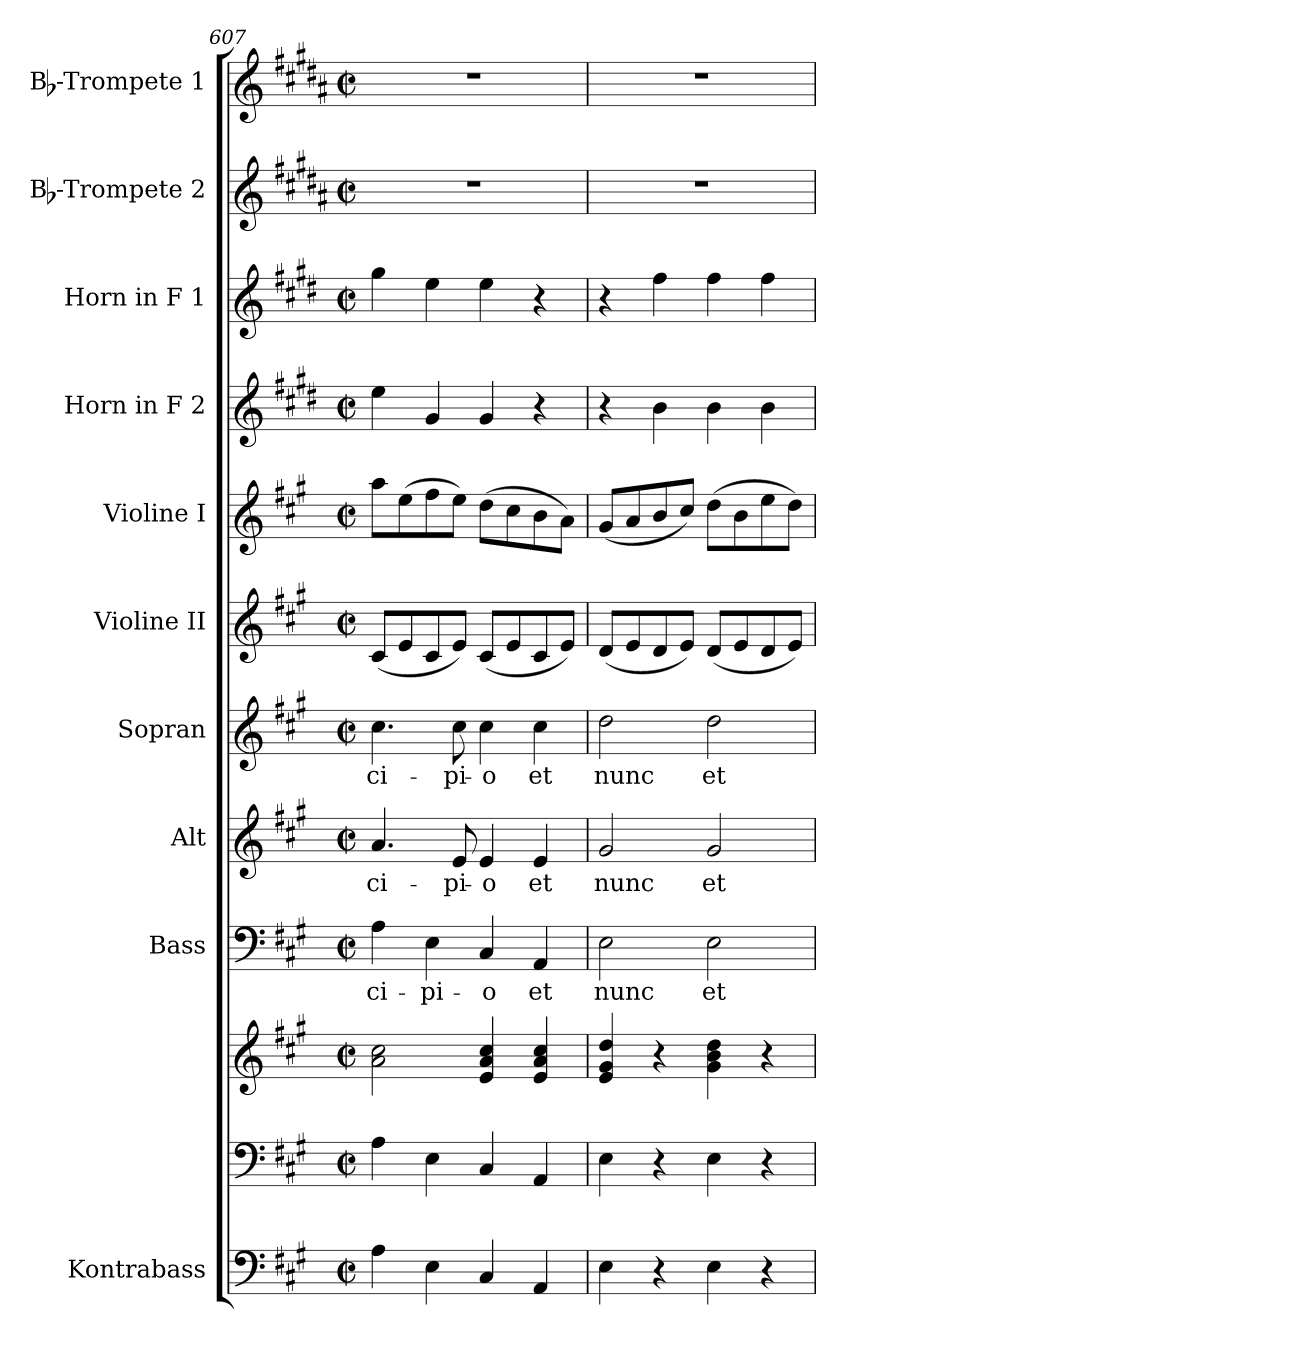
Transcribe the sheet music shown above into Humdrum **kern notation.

**kern	**kern	**kern	**kern	**text	**kern	**text	**kern	**text	**kern	**kern	**kern	**kern	**kern	**kern
*part11	*part10	*part10	*part9	*part9	*part8	*part8	*part7	*part7	*part6	*part5	*part4	*part3	*part2	*part1
*staff12	*staff11	*staff10	*staff9	*staff9	*staff8	*staff8	*staff7	*staff7	*staff6	*staff5	*staff4	*staff3	*staff2	*staff1
*I"Kontrabass	*	*	*I"Bass	*	*I"Alt	*	*I"Sopran	*	*I"Violine II	*I"Violine I	*I"Horn in F 2	*I"Horn in F 1	*I"Bb-Trompete 2	*I"Bb-Trompete 1
*I'Kb.	*	*	*I'B.	*	*I'A.	*	*I'S.	*	*I'Vl. II	*I'Vl. I	*	*	*I'Bb Trp. 2	*I'Bb Trp. 1
*clefF4	*clefF4	*clefG2	*clefF4	*	*clefG2	*	*clefG2	*	*clefG2	*clefG2	*clefG2	*clefG2	*clefG2	*clefG2
*ITrd7c12	*	*	*	*	*	*	*	*	*	*	*ITrd4c7	*ITrd4c7	*ITrd1c2	*ITrd1c2
*k[f#c#g#]	*k[f#c#g#]	*k[f#c#g#]	*k[f#c#g#]	*	*k[f#c#g#]	*	*k[f#c#g#]	*	*k[f#c#g#]	*k[f#c#g#]	*k[f#c#g#]	*k[f#c#g#]	*k[f#c#g#]	*k[f#c#g#]
*A:	*A:	*A:	*A:	*	*A:	*	*A:	*	*A:	*A:	*A:	*A:	*A:	*A:
*M2/2	*M2/2	*M2/2	*M2/2	*	*M2/2	*	*M2/2	*	*M2/2	*M2/2	*M2/2	*M2/2	*M2/2	*M2/2
*met(c|)	*met(c|)	*met(c|)	*met(c|)	*	*met(c|)	*	*met(c|)	*	*met(c|)	*met(c|)	*met(c|)	*met(c|)	*met(c|)	*met(c|)
=607	=607	=607	=607	=607	=607	=607	=607	=607	=607	=607	=607	=607	=607	=607
!	!	!	!	!LO:LY:b	!	!LO:LY:b	!	!LO:LY:b	!	!	!	!	!	!
4AA\	4A\	2a\ 2cc#\	4A\	-ci-	4.a/	-ci-	4.cc#\	-ci-	(<8c#/L	8aa\L	4a\	4cc#\	1r	1r
.	.	.	.	.	.	.	.	.	8e/	(>8ee\	.	.	.	.
!	!	!	!	!LO:LY:b	!	!	!	!	!	!	!	!	!	!
4EE\	4E\	.	4E\	-pi-	.	.	.	.	8c#/	8ff#\	4c#/	4a\	.	.
!	!	!	!	!	!	!LO:LY:b	!	!LO:LY:b	!	!	!	!	!	!
.	.	.	.	.	8e/	-pi-	8cc#\	-pi-	8e/J)	8ee\J)	.	.	.	.
!	!	!	!	!LO:LY:b	!	!LO:LY:b	!	!LO:LY:b	!	!	!	!	!	!
4CC#/	4C#/	4e/ 4a/ 4cc#/	4C#/	-o	4e/	-o	4cc#\	-o	(<8c#/L	(>8dd\L	4c#/	4a\	.	.
.	.	.	.	.	.	.	.	.	8e/	8cc#\	.	.	.	.
!	!	!	!	!LO:LY:b	!	!LO:LY:b	!	!LO:LY:b	!	!	!	!	!	!
4AAA/	4AA/	4e/ 4a/ 4cc#/	4AA/	et	4e/	et	4cc#\	et	8c#/	8b\	4r	4r	.	.
.	.	.	.	.	.	.	.	.	8e/J)	8a\J)	.	.	.	.
=608	=608	=608	=608	=608	=608	=608	=608	=608	=608	=608	=608	=608	=608	=608
!	!	!	!	!LO:LY:b	!	!LO:LY:b	!	!LO:LY:b	!	!	!	!	!	!
4EE\	4E\	4e/ 4g#/ 4dd/	2E\	nunc	2g#/	nunc	2dd\	nunc	(<8d/L	(<8g#/L	4r	4r	1r	1r
.	.	.	.	.	.	.	.	.	8e/	8a/	.	.	.	.
4r	4r	4r	.	.	.	.	.	.	8d/	8b/	4e\	4b\	.	.
.	.	.	.	.	.	.	.	.	8e/J)	8cc#/J)	.	.	.	.
!	!	!	!	!LO:LY:b	!	!LO:LY:b	!	!LO:LY:b	!	!	!	!	!	!
4EE\	4E\	4g#\ 4b\ 4dd\	2E\	et	2g#/	et	2dd\	et	(<8d/L	(>8dd\L	4e\	4b\	.	.
.	.	.	.	.	.	.	.	.	8e/	8b\	.	.	.	.
4r	4r	4r	.	.	.	.	.	.	8d/	8ee\	4e\	4b\	.	.
.	.	.	.	.	.	.	.	.	8e/J)	8dd\J)	.	.	.	.
=	=	=	=	=	=	=	=	=	=	=	=	=	=	=
*-	*-	*-	*-	*-	*-	*-	*-	*-	*-	*-	*-	*-	*-	*-
